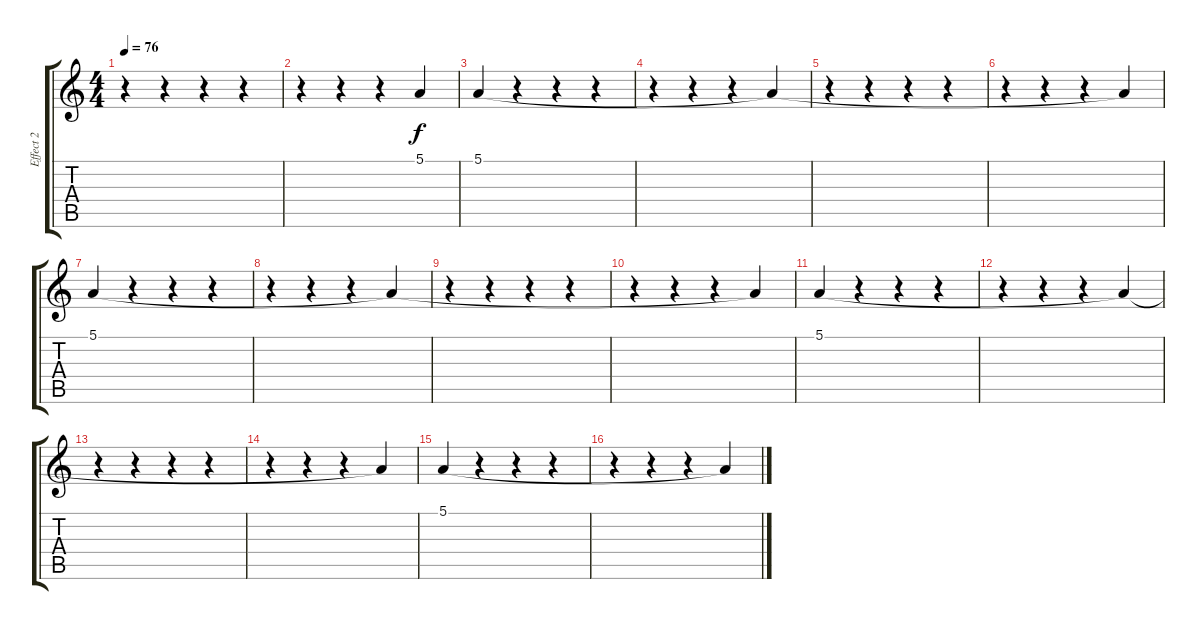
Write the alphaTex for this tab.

\track ("Effect 2" "Effect 2") {instrument voiceoohs}
\staff {score tabs}
\tuning (E4 B3 G3 D3 A2 E2) {hide}
\ts (4 4)
\tempo 76
\clef g2
\ks c
r.4{dy f volume 5 balance 10} r.4 r.4{volume 8 balance 13} r.4 |
r.4 r.4{volume 3 balance 14} r.4 5.1{t}.4 |
5.1.4{volume 3 balance 2} r.4 r.4 r.4{volume 8 balance 8} |
r.4 r.4 r.4 5.1{t}.4 |
r.4{volume 5 balance 10} r.4 r.4{volume 8 balance 13} r.4 |
r.4 r.4{volume 3 balance 14} r.4 5.1{t}.4 |
5.1.4{volume 3 balance 2} r.4 r.4 r.4{volume 8 balance 8} |
r.4 r.4 r.4 5.1{t}.4 |
r.4{volume 5 balance 10} r.4 r.4{volume 8 balance 13} r.4 |
r.4 r.4{volume 3 balance 14} r.4 5.1{t}.4 |
5.1.4{volume 3 balance 2} r.4 r.4 r.4{volume 8 balance 8} |
r.4 r.4 r.4 5.1{t}.4 |
r.4{volume 5 balance 10} r.4 r.4{volume 8 balance 13} r.4 |
r.4 r.4{volume 3 balance 14} r.4 5.1{t}.4 |
5.1.4{volume 3 balance 2} r.4 r.4 r.4{volume 8 balance 8} |
r.4 r.4 r.4 5.1{t}.4
